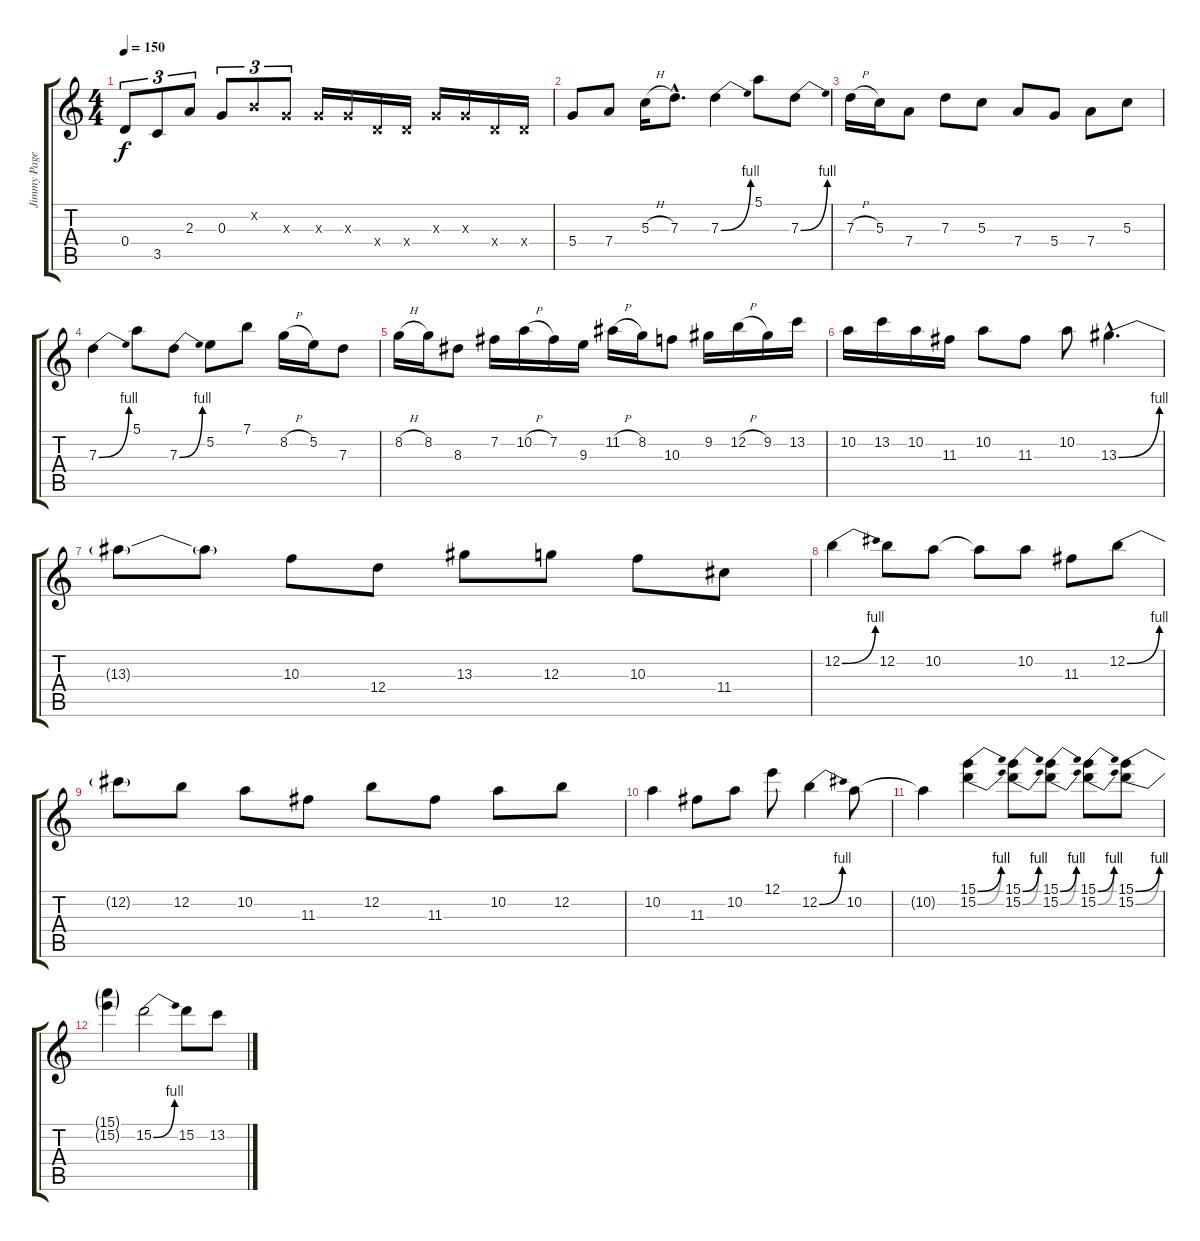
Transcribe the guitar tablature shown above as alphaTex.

\track ("Jimmy Page" "Jimmy Page") {instrument overdrivenguitar}
\staff {score tabs}
\tuning (E4 B3 G3 D3 A2 E2) {hide}
\ts (4 4)
\tempo 150
\clef g2
\ks c
0.4.8{tu (3 2) dy f} 3.5.8{tu (3 2)} 2.3.8{tu (3 2)} 0.3.8{tu (3 2)} 0.2{x}.8{tu (3 2)} 0.3{x}.8{tu (3 2)} 0.3{x}.16 0.3{x}.16 0.4{x}.16 0.4{x}.16 0.3{x}.16 0.3{x}.16 0.4{x}.16 0.4{x}.16 |
5.4.8 7.4.8 5.3{h}.16 7.3{hac}.8{d} 7.3{be (bend 0 0 60 4)}.4 5.1.8 7.3{be (bend 0 0 60 4)}.8 |
7.3{h}.16 5.3.16 7.4.8 7.3.8 5.3.8 7.4.8 5.4.8 7.4.8 5.3.8 |
7.3{be (bend 0 0 60 4)}.4 5.1.8 7.3{be (bend 0 0 60 4)}.8 5.2.8 7.1.8 8.2{h}.16 5.2.16 7.3.8 |
8.2{h}.16 8.2.16 8.3.8 7.2.16 10.2{h}.16 7.2.16 9.3.16 11.2{h}.16 8.2.16 10.3.8 9.2.16 12.2{h}.16 9.2.16 13.2.16 |
10.2.16 13.2.16 10.2.16 11.3.16 10.2.8 11.3.8 10.2.8 13.3{be (bend 0 0 60 4) hac}.4{d} |
13.3{t}.8 13.3{t}.8 10.3.8 12.4.8 13.3.8 12.3.8 10.3.8 11.4.8 |
12.2{be (bend 0 0 60 4)}.4 12.2.8 10.2.8 10.2{t}.8 10.2.8 11.3.8 12.2{be (bend 0 0 60 4)}.8 |
12.2{t}.8 12.2.8 10.2.8 11.3.8 12.2.8 11.3.8 10.2.8 12.2.8 |
10.2.4 11.3.8 10.2.8 12.1.8 12.2{be (bend 0 0 60 4)}.4 10.2.8 |
10.2{t}.4 (15.1{be (bend 0 0 60 4)} 15.2{be (bend 0 0 60 4)}).4 (15.1{be (bend 0 0 60 4)} 15.2{be (bend 0 0 60 4)}).8 (15.1{be (bend 0 0 60 4)} 15.2{be (bend 0 0 60 4)}).8 (15.1{be (bend 0 0 60 4)} 15.2{be (bend 0 0 60 4)}).8 (15.1{be (bend 0 0 60 4)} 15.2{be (bend 0 0 60 4)}).8 |
(15.1{t} 15.2{t}).4 15.2{be (bend 0 0 60 4)}.2 15.2.8 13.2.8
